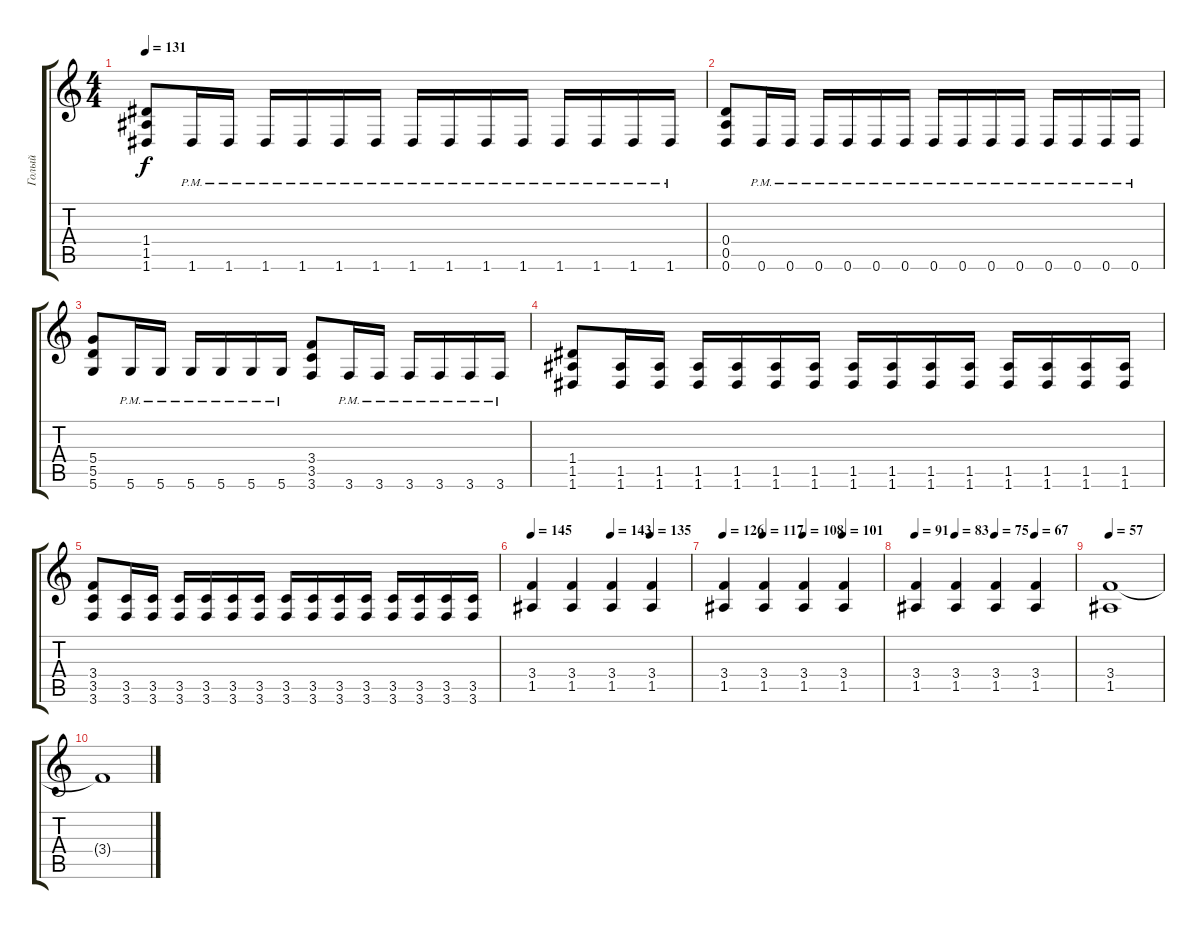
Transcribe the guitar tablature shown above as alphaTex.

\track ("Голый" "Голый") {instrument distortionguitar}
\staff {score tabs}
\tuning (E4 B3 G3 D3 A2 D2) {hide}
\ts (4 4)
\tempo 131
\clef g2
\ks c
(1.4 1.5 1.6).8{dy f} 1.6{pm}.16 1.6{pm}.16 1.6{pm}.16 1.6{pm}.16 1.6{pm}.16 1.6{pm}.16 1.6{pm}.16 1.6{pm}.16 1.6{pm}.16 1.6{pm}.16 1.6{pm}.16 1.6{pm}.16 1.6{pm}.16 1.6{pm}.16 |
(0.4 0.5 0.6).8 0.6{pm}.16 0.6{pm}.16 0.6{pm}.16 0.6{pm}.16 0.6{pm}.16 0.6{pm}.16 0.6{pm}.16 0.6{pm}.16 0.6{pm}.16 0.6{pm}.16 0.6{pm}.16 0.6{pm}.16 0.6{pm}.16 0.6{pm}.16 |
(5.4 5.5 5.6).8 5.6{pm}.16 5.6{pm}.16 5.6{pm}.16 5.6{pm}.16 5.6{pm}.16 5.6{pm}.16 (3.4 3.5 3.6).8 3.6{pm}.16 3.6{pm}.16 3.6{pm}.16 3.6{pm}.16 3.6{pm}.16 3.6{pm}.16 |
(1.4 1.5 1.6).8 (1.5 1.6).16 (1.5 1.6).16 (1.5 1.6).16 (1.5 1.6).16 (1.5 1.6).16 (1.5 1.6).16 (1.5 1.6).16 (1.5 1.6).16 (1.5 1.6).16 (1.5 1.6).16 (1.5 1.6).16 (1.5 1.6).16 (1.5 1.6).16 (1.5 1.6).16 |
(3.4 3.5 3.6).8 (3.5 3.6).16 (3.5 3.6).16 (3.5 3.6).16 (3.5 3.6).16 (3.5 3.6).16 (3.5 3.6).16 (3.5 3.6).16 (3.5 3.6).16 (3.5 3.6).16 (3.5 3.6).16 (3.5 3.6).16 (3.5 3.6).16 (3.5 3.6).16 (3.5 3.6).16 |
\tempo 145
\tempo (143 0.5)
\tempo (135 0.75)
(3.4 1.5).4 (3.4 1.5).4 (3.4 1.5).4 (3.4 1.5).4 |
\tempo 126
\tempo (117 0.25)
\tempo (108 0.5)
\tempo (101 0.75)
(3.4 1.5).4 (3.4 1.5).4 (3.4 1.5).4 (3.4 1.5).4 |
\tempo 91
\tempo (83 0.25)
\tempo (75 0.5)
\tempo (67 0.75)
(3.4 1.5).4 (3.4 1.5).4 (3.4 1.5).4 (3.4 1.5).4 |
\tempo 57
(3.4 1.5).1 |
3.4{t}.1
